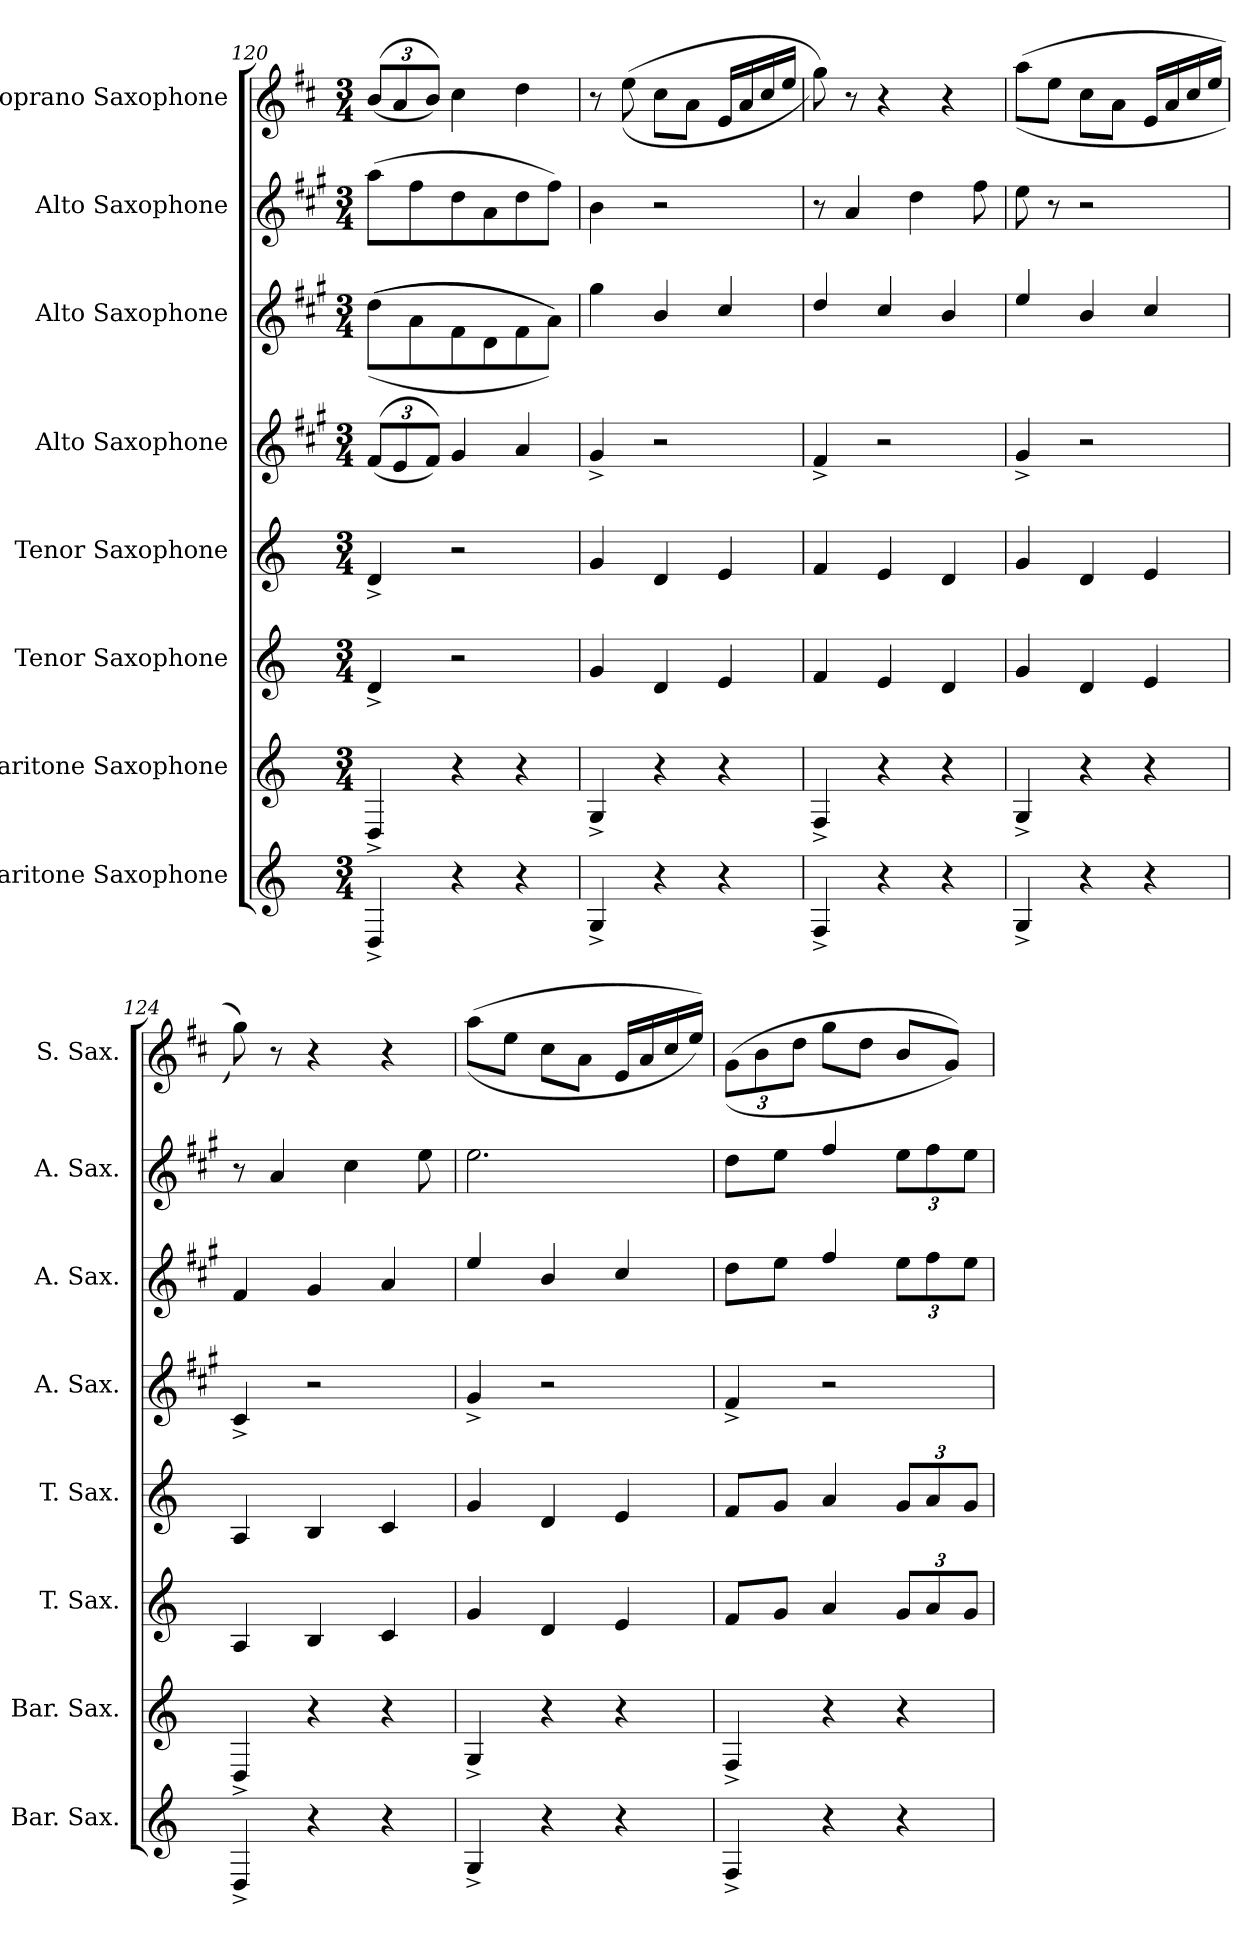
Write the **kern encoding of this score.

**kern	**kern	**kern	**kern	**kern	**kern	**kern	**kern
*part8	*part7	*part6	*part5	*part4	*part3	*part2	*part1
*staff8	*staff7	*staff6	*staff5	*staff4	*staff3	*staff2	*staff1
*I"Baritone Saxophone	*I"Baritone Saxophone	*I"Tenor Saxophone	*I"Tenor Saxophone	*I"Alto Saxophone	*I"Alto Saxophone	*I"Alto Saxophone	*I"Soprano Saxophone
*I'Bar. Sax.	*I'Bar. Sax.	*I'T. Sax.	*I'T. Sax.	*I'A. Sax.	*I'A. Sax.	*I'A. Sax.	*I'S. Sax.
*clefG2	*clefG2	*clefG2	*clefG2	*clefG2	*clefG2	*clefG2	*clefG2
*ITrd12c21	*ITrd12c21	*ITrd8c14	*ITrd8c14	*ITrd5c9	*ITrd5c9	*ITrd5c9	*ITrd1c2
*k[]	*k[]	*k[]	*k[]	*k[]	*k[]	*k[]	*k[]
*M3/4	*M3/4	*M3/4	*M3/4	*M3/4	*M3/4	*M3/4	*M3/4
*	*	*	*	*Xbrackettup	*	*	*Xbrackettup
=120	=120	=120	=120	=120	=120	=120	=120
4DD^/	4DD^/	4D^/	4D^/	((12A/L	(>(>(>8f\L	(>8cc\L	((12a/L
.	.	.	.	12G/	.	.	12g/
.	.	.	.	.	8c\	8a\	.
.	.	.	.	12A/J))	.	.	12a/J))
4r	4r	2r	2r	4B/	8A\	8f\	4b\
.	.	.	.	.	8F\	8c\	.
4r	4r	.	.	4c/	8A\	8f\	4cc\
.	.	.	.	.	8c\J)))	8a\J)	.
=121	=121	=121	=121	=121	=121	=121	=121
!!LO:REH:place=s1:a:B:fs=14:t=H
*	*	*	*	*	*	*	*MM165
4GG^/	4GG^/	4G/	4G/	4B^/	4b\	4d\	8r
.	.	.	.	.	.	.	(>(>8dd\
4r	4r	4D/	4D/	2r	4d/	2r	8b\L
.	.	.	.	.	.	.	8g\J
4r	4r	4E/	4E/	.	4e/	.	16d/LL
.	.	.	.	.	.	.	16g/
.	.	.	.	.	.	.	16b/
.	.	.	.	.	.	.	16dd/JJ
=122	=122	=122	=122	=122	=122	=122	=122
4FF^/	4FF^/	4F/	4F/	4A^/	4f/	8r	8ff\))
.	.	.	.	.	.	4c/	8r
4r	4r	4E/	4E/	2r	4e/	.	4r
.	.	.	.	.	.	4f\	.
4r	4r	4D/	4D/	.	4d/	.	4r
.	.	.	.	.	.	8a\	.
!!LO:PB:g=z
=123	=123	=123	=123	=123	=123	=123	=123
*	*	*	*	*	*	*	*MM168
4GG^/	4GG^/	4G/	4G/	4B^/	4g/	8g\	(>(>8gg\L
.	.	.	.	.	.	8r	8dd\J
4r	4r	4D/	4D/	2r	4d/	2r	8b\L
.	.	.	.	.	.	.	8g\J
4r	4r	4E/	4E/	.	4e/	.	16d/LL
.	.	.	.	.	.	.	16g/
.	.	.	.	.	.	.	16b/
.	.	.	.	.	.	.	16dd/JJ
=124	=124	=124	=124	=124	=124	=124	=124
4DD^/	4DD^/	4AA/	4AA/	4E^/	4A/	8r	8ff\))
.	.	.	.	.	.	4c/	8r
4r	4r	4BB/	4BB/	2r	4B/	.	4r
.	.	.	.	.	.	4e\	.
4r	4r	4C/	4C/	.	4c/	.	4r
.	.	.	.	.	.	8g\	.
=125	=125	=125	=125	=125	=125	=125	=125
*	*	*	*	*	*	*	*MM171
4GG^/	4GG^/	4G/	4G/	4B^/	4g/	2.g\	(>(>8gg\L
.	.	.	.	.	.	.	8dd\J
4r	4r	4D/	4D/	2r	4d/	.	8b\L
.	.	.	.	.	.	.	8g\J
4r	4r	4E/	4E/	.	4e/	.	16d/LL
.	.	.	.	.	.	.	16g/
.	.	.	.	.	.	.	16b/
.	.	.	.	.	.	.	16dd/JJ))
=126	=126	=126	=126	=126	=126	=126	=126
4FF^/	4FF^/	8F/L	8F/L	4A^/	8f\L	8f\L	(>(>12f\L
.	.	.	.	.	.	.	12a\
.	.	8G/J	8G/J	.	8g\J	8g\J	.
.	.	.	.	.	.	.	12cc\J
4r	4r	4A/	4A/	2r	4a/	4a/	8ff\L
.	.	.	.	.	.	.	8cc\J
*	*	*Xbrackettup	*Xbrackettup	*	*Xbrackettup	*Xbrackettup	*
4r	4r	12G/L	12G/L	.	12g\L	12g\L	8a/L
.	.	12A/	12A/	.	12a\	12a\	.
.	.	.	.	.	.	.	8f/J))
.	.	12G/J	12G/J	.	12g\J	12g\J	.
=	=	=	=	=	=	=	=
*-	*-	*-	*-	*-	*-	*-	*-
